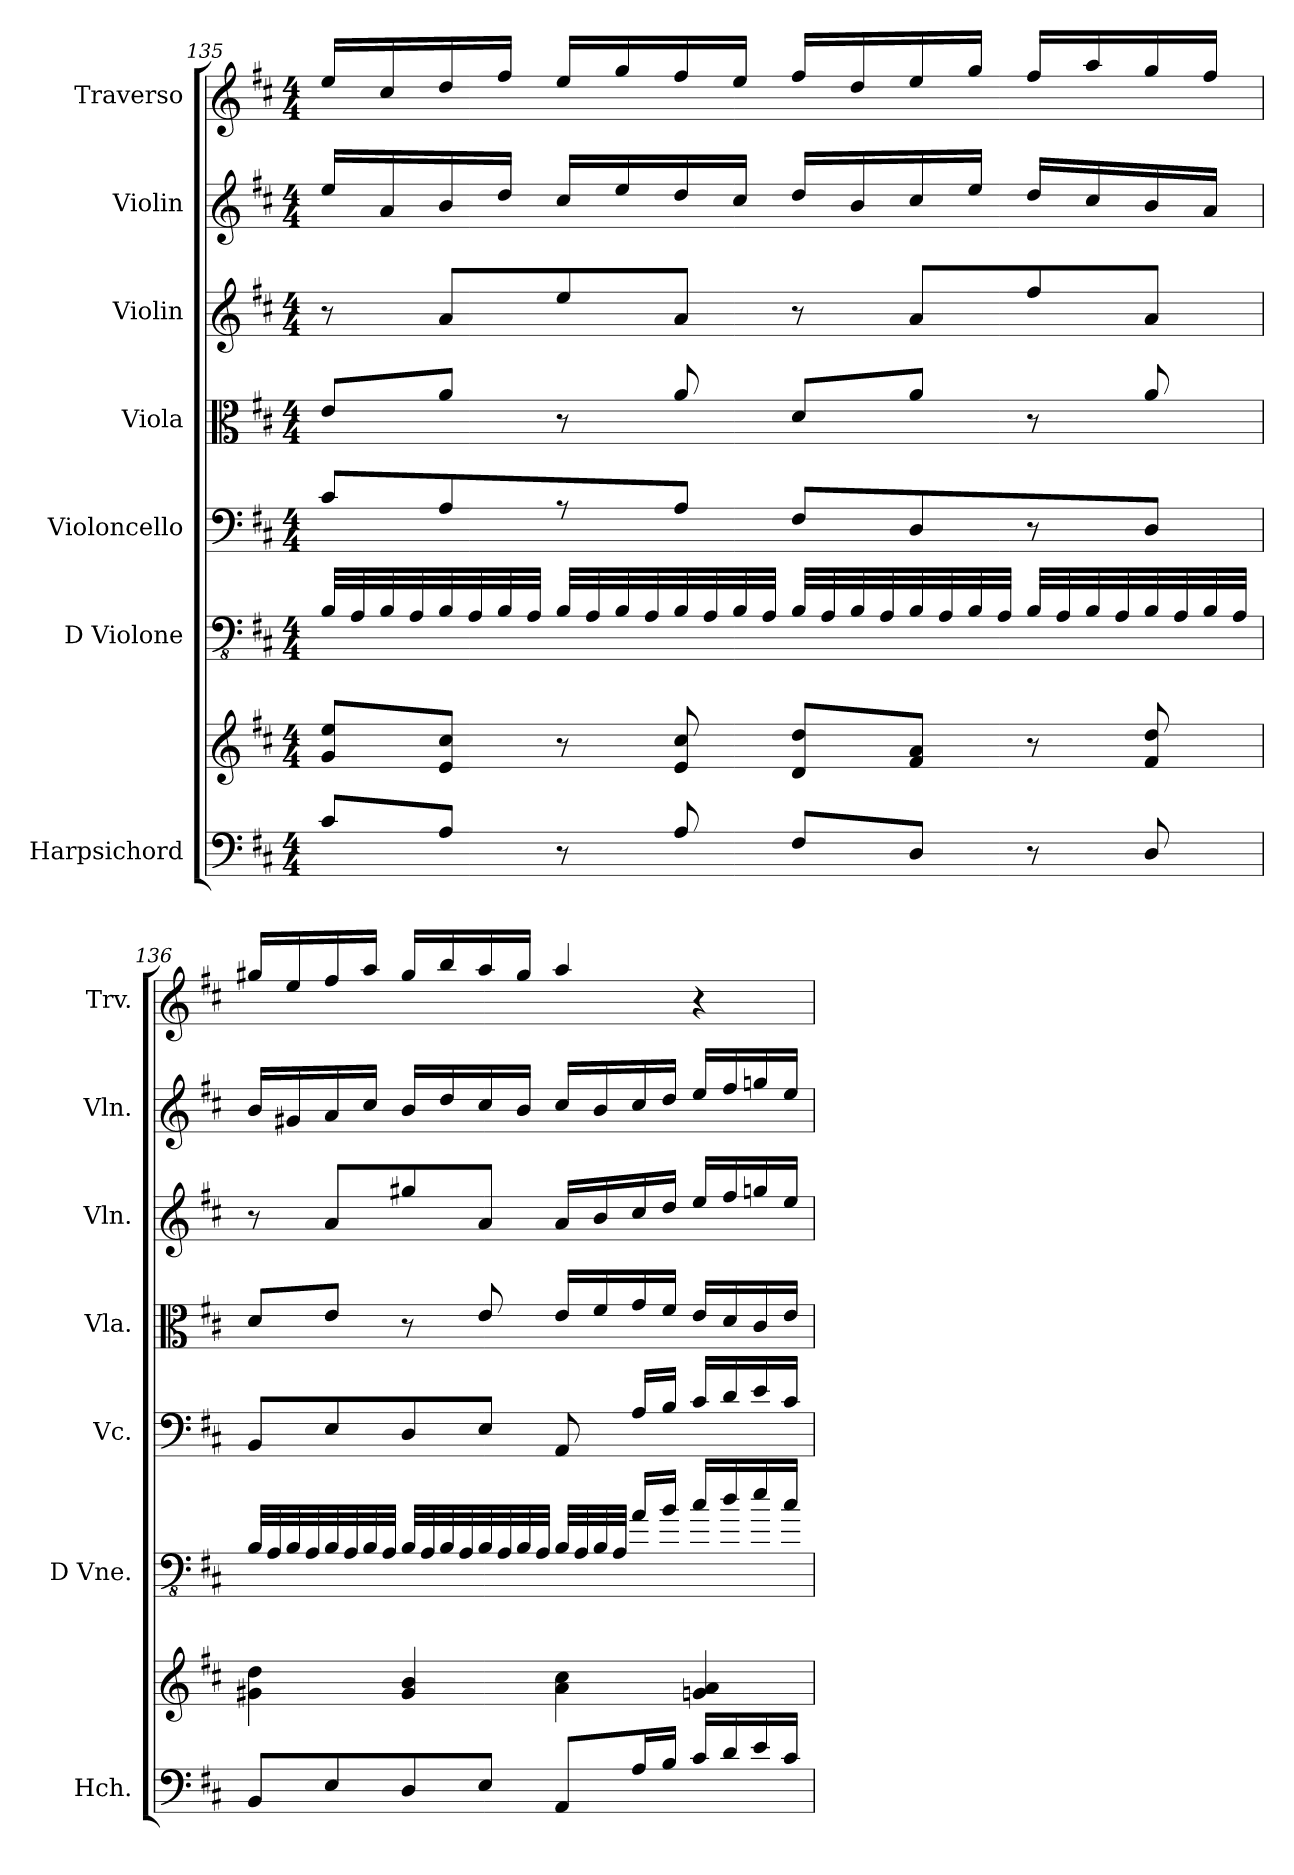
**kern	**kern	**kern	**kern	**kern	**kern	**kern	**kern
*part7	*part7	*part6	*part5	*part4	*part3	*part2	*part1
*staff8	*staff7	*staff6	*staff5	*staff4	*staff3	*staff2	*staff1
*I"Harpsichord	*	*I"D Violone	*I"Violoncello	*I"Viola	*I"Violin	*I"Violin	*I"Traverso
*I'Hch.	*	*I'D Vne.	*I'Vc.	*I'Vla.	*I'Vln.	*I'Vln.	*I'Trv.
!!LO:PB:g=z
*clefF4	*clefG2	*clefFv4	*clefF4	*clefC3	*clefG2	*clefG2	*clefG2
*	*	*ITrd7c12	*	*	*	*	*
*k[f#c#]	*k[f#c#]	*k[f#c#]	*k[f#c#]	*k[f#c#]	*k[f#c#]	*k[f#c#]	*k[f#c#]
*M4/4	*M4/4	*M4/4	*M4/4	*M4/4	*M4/4	*M4/4	*M4/4
=135	=135	=135	=135	=135	=135	=135	=135
8c#/L	8g/ 8ee/L	32BBB/LLL	8c#/L	8e/L	8r	16ee/LL	16ee/LL
.	.	32AAA/	.	.	.	.	.
.	.	32BBB/	.	.	.	16a/	16cc#/
.	.	32AAA/	.	.	.	.	.
8A/J	8e/ 8cc#/J	32BBB/	8A/	8a/J	8a/L	16b/	16dd/
.	.	32AAA/	.	.	.	.	.
.	.	32BBB/	.	.	.	16dd/JJ	16ff#/JJ
.	.	32AAA/JJJ	.	.	.	.	.
8r	8r	32BBB/LLL	8r	8r	8ee/	16cc#/LL	16ee/LL
.	.	32AAA/	.	.	.	.	.
.	.	32BBB/	.	.	.	16ee/	16gg/
.	.	32AAA/	.	.	.	.	.
8A/	8e/ 8cc#/	32BBB/	8A/J	8a/	8a/J	16dd/	16ff#/
.	.	32AAA/	.	.	.	.	.
.	.	32BBB/	.	.	.	16cc#/JJ	16ee/JJ
.	.	32AAA/JJJ	.	.	.	.	.
8F#/L	8d/ 8dd/L	32BBB/LLL	8F#/L	8d/L	8r	16dd/LL	16ff#/LL
.	.	32AAA/	.	.	.	.	.
.	.	32BBB/	.	.	.	16b/	16dd/
.	.	32AAA/	.	.	.	.	.
8D/J	8f#/ 8a/J	32BBB/	8D/	8a/J	8a/L	16cc#/	16ee/
.	.	32AAA/	.	.	.	.	.
.	.	32BBB/	.	.	.	16ee/JJ	16gg/JJ
.	.	32AAA/JJJ	.	.	.	.	.
8r	8r	32BBB/LLL	8r	8r	8ff#/	16dd/LL	16ff#/LL
.	.	32AAA/	.	.	.	.	.
.	.	32BBB/	.	.	.	16cc#/	16aa/
.	.	32AAA/	.	.	.	.	.
8D/	8f#/ 8dd/	32BBB/	8D/J	8a/	8a/J	16b/	16gg/
.	.	32AAA/	.	.	.	.	.
.	.	32BBB/	.	.	.	16a/JJ	16ff#/JJ
.	.	32AAA/JJJ	.	.	.	.	.
!!LO:PB:g=z
=136	=136	=136	=136	=136	=136	=136	=136
8BB/L	4g#X\ 4dd\	32BBB/LLL	8BB/L	8d/L	8r	16b/LL	16gg#X/LL
.	.	32AAA/	.	.	.	.	.
.	.	32BBB/	.	.	.	16g#X/	16ee/
.	.	32AAA/	.	.	.	.	.
8E/	.	32BBB/	8E/	8e/J	8a/L	16a/	16ff#/
.	.	32AAA/	.	.	.	.	.
.	.	32BBB/	.	.	.	16cc#/JJ	16aa/JJ
.	.	32AAA/JJJ	.	.	.	.	.
8D/	4g#/ 4b/	32BBB/LLL	8D/	8r	8gg#X/	16b/LL	16gg#/LL
.	.	32AAA/	.	.	.	.	.
.	.	32BBB/	.	.	.	16dd/	16bb/
.	.	32AAA/	.	.	.	.	.
8E/J	.	32BBB/	8E/J	8e/	8a/J	16cc#/	16aa/
.	.	32AAA/	.	.	.	.	.
.	.	32BBB/	.	.	.	16b/JJ	16gg#/JJ
.	.	32AAA/JJJ	.	.	.	.	.
8AA/L	4a\ 4cc#\	32BBB/LLL	8AA/	16e/LL	16a/LL	16cc#/LL	4aa/
.	.	32AAA/	.	.	.	.	.
.	.	32BBB/	.	16f#/	16b/	16b/	.
.	.	32AAA/JJJ	.	.	.	.	.
16A/L	.	16AA/LL	16A/LL	16g/	16cc#/	16cc#/	.
16B/JJ	.	16BB/JJ	16B/JJ	16f#/JJ	16dd/JJ	16dd/JJ	.
16c#/LL	4gn/ 4a/	16C#/LL	16c#/LL	16e/LL	16ee/LL	16ee/LL	4r
16d/	.	16D/	16d/	16d/	16ff#/	16ff#/	.
16e/	.	16E/	16e/	16c#/	16ggn/	16ggn/	.
16c#/JJ	.	16C#/JJ	16c#/JJ	16e/JJ	16ee/JJ	16ee/JJ	.
=	=	=	=	=	=	=	=
*-	*-	*-	*-	*-	*-	*-	*-
